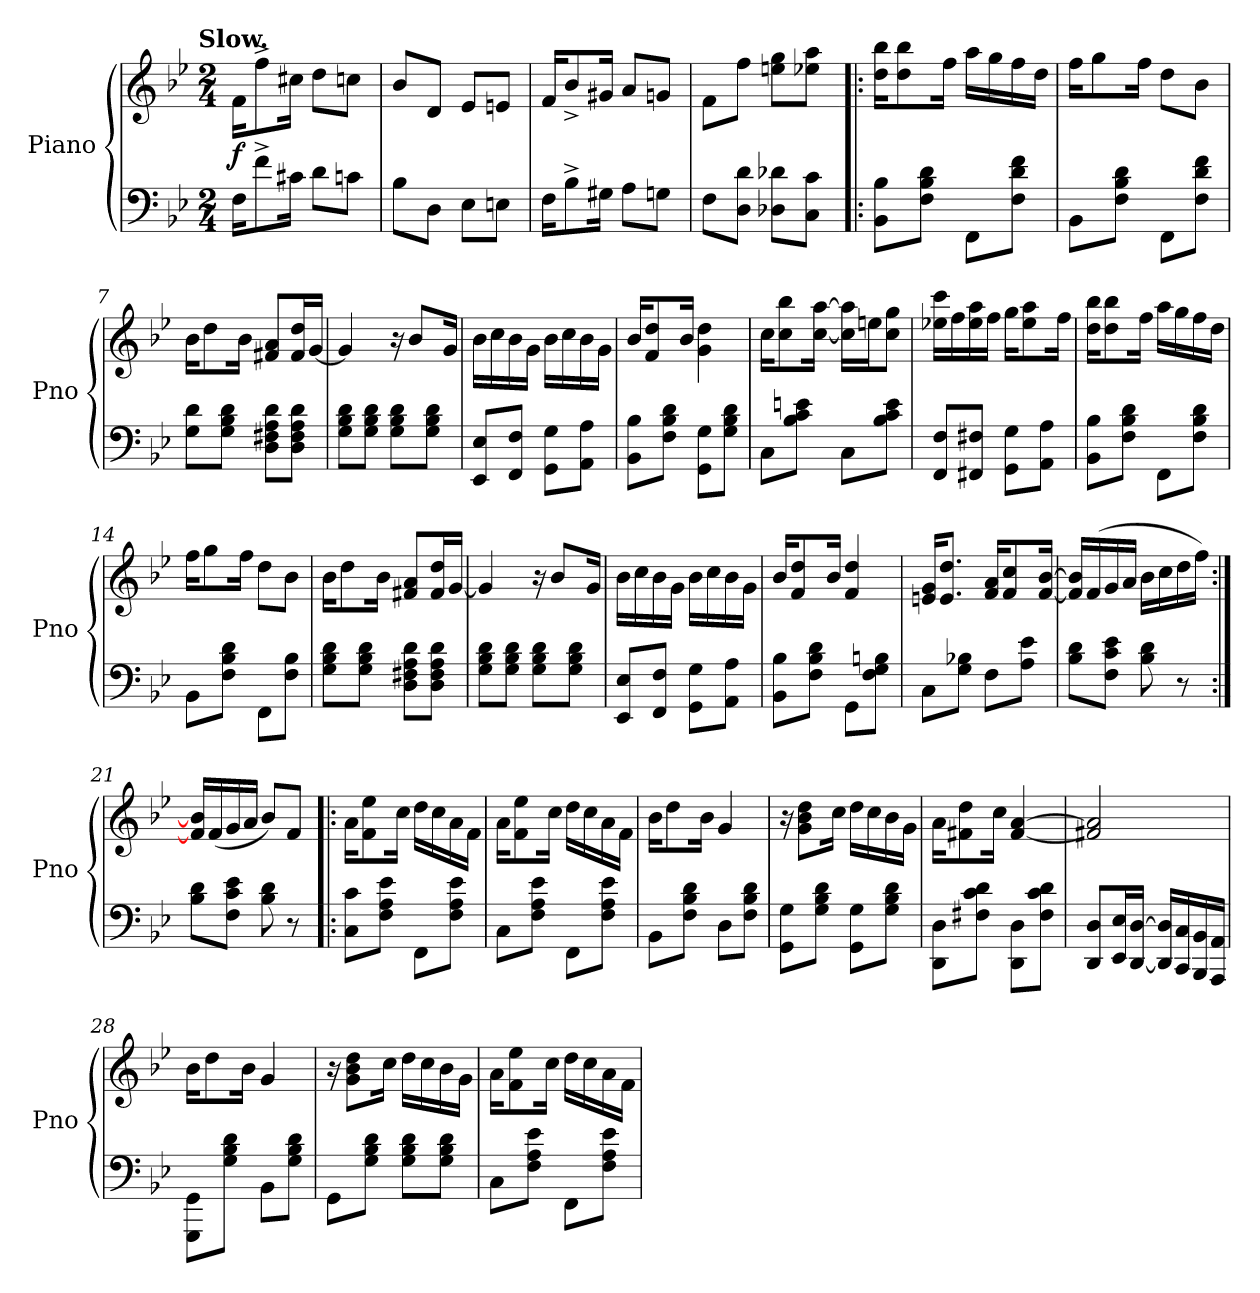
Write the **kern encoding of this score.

**kern	**kern	**dynam
*part1	*part1	*part1
*staff2	*staff1	*staff1/2
*I"Piano	*	*
*I'Pno	*	*
*clefF4	*clefG2	*
*k[b-e-]	*k[b-e-]	*
!!LO:TX:omd:t=Slow.
*M2/4	*M2/4	*
*MM72	*MM72	*
=1	=1	=1
16FKL	16fKL	f
8f^	8ff^	.
16c#XJk	16cc#XJk	.
8dL	8ddL	.
8cnJ	8ccnJ	.
=2	=2	=2
8B-L	8b-L	.
8DJ	8dJ	.
8E-L	8e-L	.
8EnJ	8enJ	.
=3	=3	=3
16FKL	16fKL	.
8B-^	8b-^	.
16G#XJk	16g#XJk	.
8AL	8aL	.
8GnJ	8gnJ	.
=4	=4	=4
8FL	8fL	.
8D 8dJ	8ffJ	.
8D-X 8d-XL	8een 8ggL	.
8C 8cJ	8ee-X 8aaJ	.
=5!|:	=5!|:	=5!|:
8BB- 8B-L	16dd 16bb-KL	.
.	8dd 8bb-	.
8F 8B- 8dJ	.	.
.	16ffJk	.
8FFL	16aaLL	.
.	16gg	.
8F 8d 8fJ	16ff	.
.	16ddJJ	.
=6	=6	=6
8BB-L	16ffKL	.
.	8gg	.
8F 8B- 8dJ	.	.
.	16ffJk	.
8FFL	8ddL	.
8F 8d 8fJ	8b-J	.
=7	=7	=7
8G 8dL	16b-KL	.
.	8dd	.
8G 8B- 8dJ	.	.
.	16b-Jk	.
8D 8F#X 8A 8dL	8f#X 8aL	.
8D 8F# 8A 8dJ	16f# 16ddL	.
.	[16gJJ	.
=8	=8	=8
8G 8B- 8dL	4g]	.
8G 8B- 8dJ	.	.
8G 8B- 8dL	16r	.
.	8b-L	.
8G 8B- 8dJ	.	.
.	16gJk	.
=9	=9	=9
8EE- 8E-L	16b-\LL	.
.	16cc\	.
8FF 8FJ	16b-\	.
.	16g\JJ	.
8GG 8GL	16b-\LL	.
.	16cc\	.
8AA 8AJ	16b-\	.
.	16g\JJ	.
=10	=10	=10
8BB- 8B-L	16b-KL	.
.	8f 8dd	.
8F 8B- 8dJ	.	.
.	16b-Jk	.
8GG 8GL	4g 4dd	.
8G 8B- 8dJ	.	.
=11	=11	=11
8CL	16ccKL	.
.	8cc 8bb-	.
8B- 8c 8enJ	.	.
.	[16cc [16aaJk	.
8CL	16cc] 16aa]LL	.
.	16eenJ	.
8B- 8c 8eJ	8cc 8ggJ	.
=12	=12	=12
8FF 8FL	16ee-X 16cccLL	.
.	16ff	.
8FF#X 8F#XJ	16ee- 16aa	.
.	16ffJJ	.
8GG 8GL	16ggKL	.
.	8ee- 8aa	.
8AA 8AJ	.	.
.	16ffJk	.
=13	=13	=13
8BB- 8B-L	16dd 16bb-KL	.
.	8dd 8bb-	.
8F 8B- 8dJ	.	.
.	16ffJk	.
8FFL	16aaLL	.
.	16gg	.
8F 8B- 8dJ	16ff	.
.	16ddJJ	.
=14	=14	=14
8BB-L	16ffKL	.
.	8gg	.
8F 8B- 8dJ	.	.
.	16ffJk	.
8FF\L	8ddL	.
8F\ 8B-\J	8b-J	.
=15	=15	=15
8G 8B- 8dL	16b-KL	.
.	8dd	.
8G 8B- 8dJ	.	.
.	16b-Jk	.
8D 8F#X 8A 8dL	8f#X 8aL	.
8D 8F# 8A 8dJ	16f# 16ddL	.
.	[16gJJ	.
=16	=16	=16
8G 8B- 8dL	4g]	.
8G 8B- 8dJ	.	.
8G 8B- 8dL	16r	.
.	8b-L	.
8G 8B- 8dJ	.	.
.	16gJk	.
=17	=17	=17
8EE- 8E-L	16b-\LL	.
.	16cc\	.
8FF 8FJ	16b-\	.
.	16g\JJ	.
8GG 8GL	16b-\LL	.
.	16cc\	.
8AA 8AJ	16b-\	.
.	16g\JJ	.
=18	=18	=18
8BB- 8B-L	16b-KL	.
.	8f 8dd	.
8F 8B- 8dJ	.	.
.	16b-Jk	.
8GG\L	4f 4dd	.
8F\ 8G\ 8Bn\J	.	.
=19	=19	=19
8CL	16en 16gKL	.
.	8.e 8.ddJ	.
8G 8B-XJ	.	.
8FL	16f 16aKL	.
.	8f 8cc	.
8A 8e-J	.	.
.	[16f [16b-Jk	.
=20	=20	=20
8B- 8dL	16f] 16b-]LL	.
.	(>16f	.
8F 8c 8e-J	16g	.
.	16aJJ	.
8B- 8d	16b-LL	.
.	16cc	.
8r	16dd	.
.	16ffJJ)	.
=21:|!	=21:|!	=21:|!
8B- 8dL	16f] 16b-]LL	.
.	(16f	.
8F 8c 8e-J	16g	.
.	16aJJ	.
8B- 8d	8b-L)	.
8r	8fJ	.
=22!|:	=22!|:	=22!|:
8C 8cL	16aKL	.
.	8f 8ee-	.
8F 8A 8e-J	.	.
.	16ccJk	.
8FFL	16dd\LL	.
.	16cc\	.
8F 8A 8e-J	16a\	.
.	16f\JJ	.
=23	=23	=23
8CL	16aKL	.
.	8f 8ee-	.
8F 8A 8e-J	.	.
.	16ccJk	.
8FFL	16dd\LL	.
.	16cc\	.
8F 8A 8e-J	16a\	.
.	16f\JJ	.
=24	=24	=24
8BB-L	16b-KL	.
.	8dd	.
8F 8B- 8dJ	.	.
.	16b-Jk	.
8DL	4g	.
8F 8B- 8dJ	.	.
=25	=25	=25
8GG 8GL	16r	.
.	8g 8b- 8ddL	.
8G 8B- 8dJ	.	.
.	16ccJk	.
8GG 8GL	16ddLL	.
.	16cc	.
8G 8B- 8dJ	16b-	.
.	16gJJ	.
=26	=26	=26
8DD 8DL	16a\KL	.
.	8f#X\ 8dd\	.
8F#X 8c 8dJ	.	.
.	16cc\Jk	.
8DD 8DL	[4f# [4a	.
8F# 8c 8dJ	.	.
=27	=27	=27
8DD 8DL	2f#X] 2a]	.
16EE- 16E-L	.	.
[16DD [16DJJ	.	.
16DD] 16D]LL	.	.
16CC 16C	.	.
16BBB- 16BB-	.	.
16AAA 16AAJJ	.	.
=28	=28	=28
8GGG\ 8GG\L	16b-KL	.
.	8dd	.
8G\ 8B-\ 8d\J	.	.
.	16b-Jk	.
8BB-L	4g	.
8G 8B- 8dJ	.	.
=29	=29	=29
8GGL	16r	.
.	8g 8b- 8ddL	.
8G 8B- 8dJ	.	.
.	16ccJk	.
8G 8B- 8dL	16ddLL	.
.	16cc	.
8G 8B- 8dJ	16b-	.
.	16gJJ	.
=30	=30	=30
8CL	16aKL	.
.	8f 8ee-	.
8F 8A 8e-J	.	.
.	16ccJk	.
8FFL	16dd\LL	.
.	16cc\	.
8F 8A 8e-J	16a\	.
.	16f\JJ	.
=	=	=
*-	*-	*-
